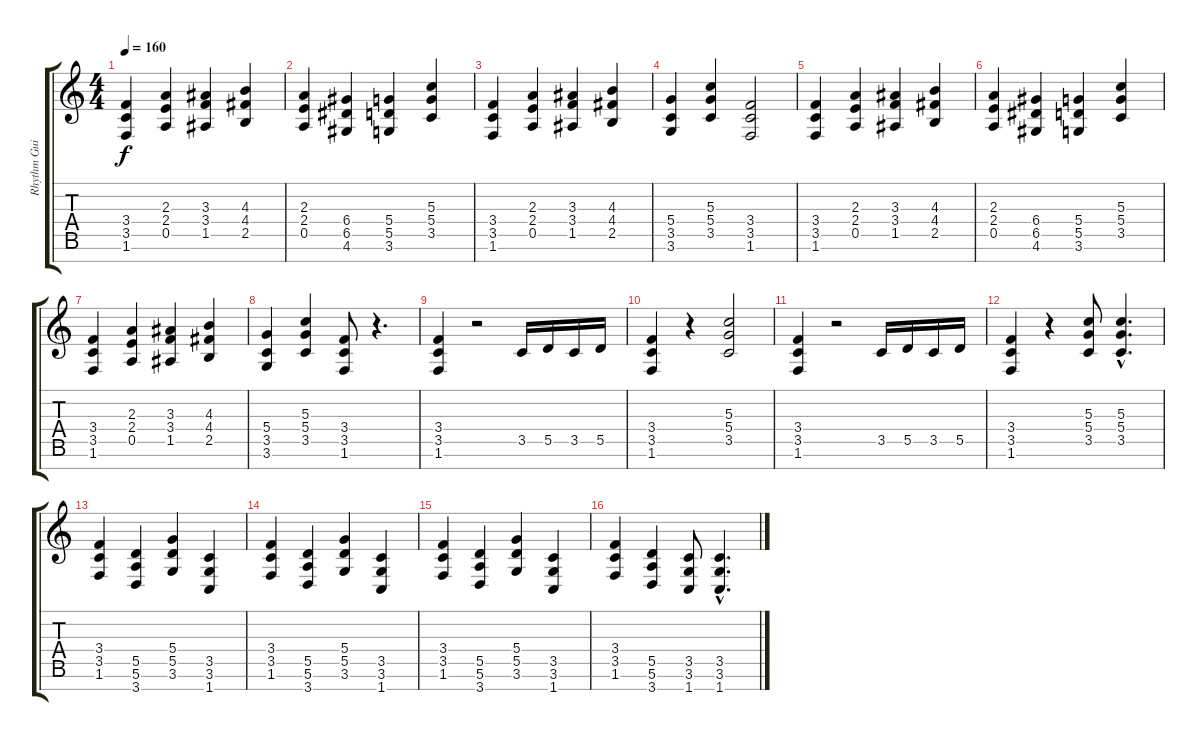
\track ("Rhythm Guitar (7 String)" "Rhythm Gui") {instrument distortionguitar}
\staff {score tabs}
\tuning (E4 B3 G3 D3 A2 E2 B1) {hide}
\ts (4 4)
\tempo 160
\clef g2
\ks c
(3.4 3.5 1.6).4{dy f} (2.3 2.4 0.5).4 (3.3 3.4 1.5).4 (4.3 4.4 2.5).4 |
(2.3 2.4 0.5).4 (6.4 6.5 4.6).4 (5.4 5.5 3.6).4 (5.3 5.4 3.5).4 |
(3.4 3.5 1.6).4 (2.3 2.4 0.5).4 (3.3 3.4 1.5).4 (4.3 4.4 2.5).4 |
(5.4 3.5 3.6).4 (5.3 5.4 3.5).4 (3.4 3.5 1.6).2 |
(3.4 3.5 1.6).4 (2.3 2.4 0.5).4 (3.3 3.4 1.5).4 (4.3 4.4 2.5).4 |
(2.3 2.4 0.5).4 (6.4 6.5 4.6).4 (5.4 5.5 3.6).4 (5.3 5.4 3.5).4 |
(3.4 3.5 1.6).4 (2.3 2.4 0.5).4 (3.3 3.4 1.5).4 (4.3 4.4 2.5).4 |
(5.4 3.5 3.6).4 (5.3 5.4 3.5).4 (3.4 3.5 1.6).8 r.4{d} |
(3.4 3.5 1.6).4 r.2 3.5.16 5.5.16 3.5.16 5.5.16 |
(3.4 3.5 1.6).4 r.4 (5.3 5.4 3.5).2 |
(3.4 3.5 1.6).4 r.2 3.5.16 5.5.16 3.5.16 5.5.16 |
(3.4 3.5 1.6).4 r.4 (5.3 5.4 3.5).8 (5.3{hac} 5.4{hac} 3.5{hac}).4{d} |
(3.4 3.5 1.6).4 (5.5 5.6 3.7).4 (5.4 5.5 3.6).4 (3.5 3.6 1.7).4 |
(3.4 3.5 1.6).4 (5.5 5.6 3.7).4 (5.4 5.5 3.6).4 (3.5 3.6 1.7).4 |
(3.4 3.5 1.6).4 (5.5 5.6 3.7).4 (5.4 5.5 3.6).4 (3.5 3.6 1.7).4 |
(3.4 3.5 1.6).4 (5.5 5.6 3.7).4 (3.5 3.6 1.7).8 (3.5{hac} 3.6{hac} 1.7{hac}).4{d}
